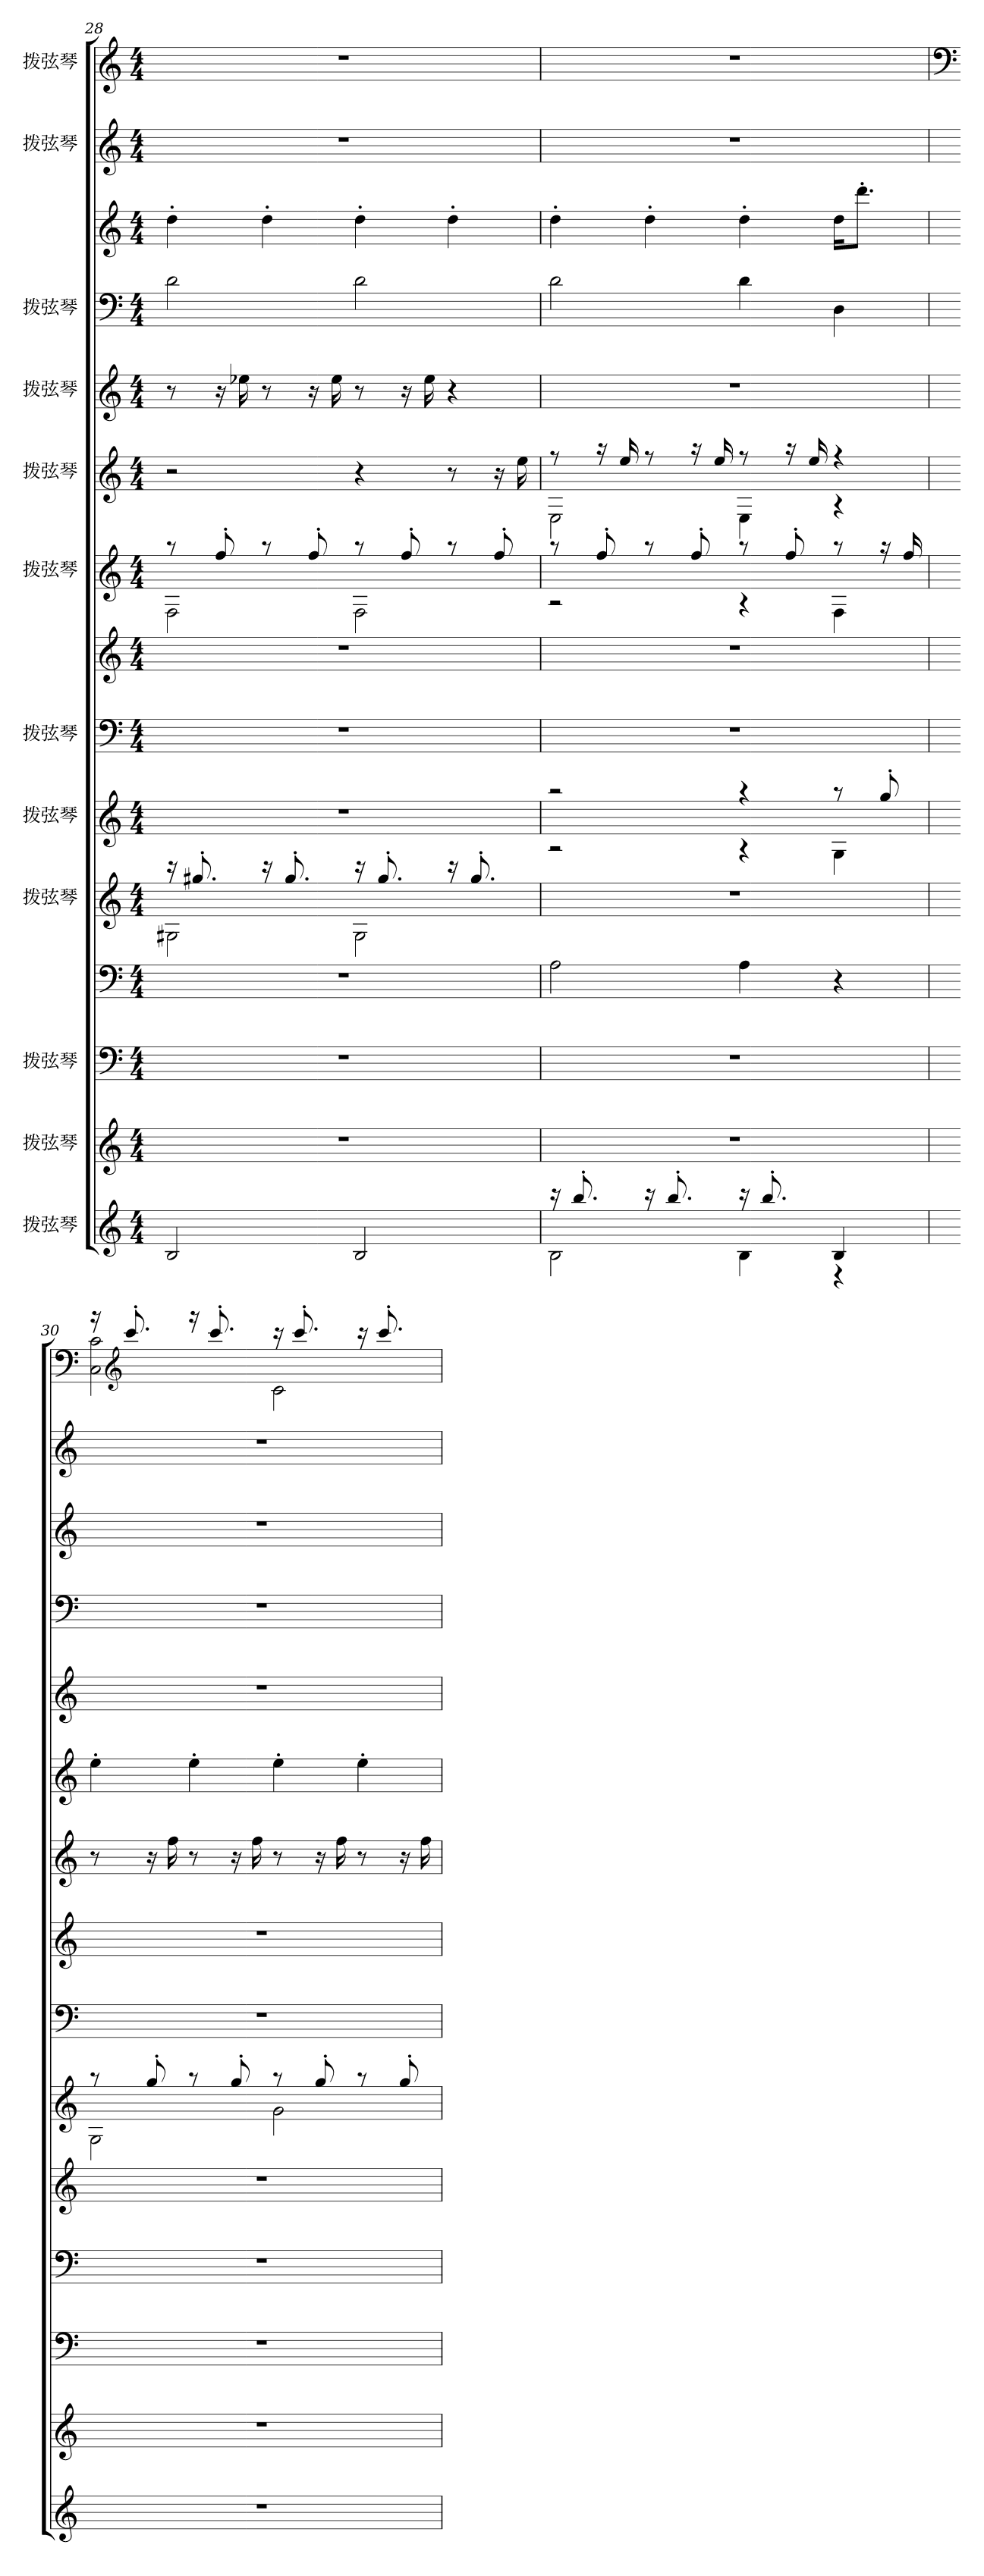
**kern	**kern	**kern	**kern	**kern	**kern	**kern	**kern	**kern	**kern	**kern	**kern	**kern	**kern	**kern
*part12	*part11	*part10	*part10	*part9	*part8	*part7	*part7	*part6	*part5	*part4	*part3	*part3	*part2	*part1
*staff15	*staff14	*staff13	*staff12	*staff11	*staff10	*staff9	*staff8	*staff7	*staff6	*staff5	*staff4	*staff3	*staff2	*staff1
*I"拨弦琴	*I"拨弦琴	*I"拨弦琴	*	*I"拨弦琴	*I"拨弦琴	*I"拨弦琴	*	*I"拨弦琴	*I"拨弦琴	*I"拨弦琴	*I"拨弦琴	*	*I"拨弦琴	*I"拨弦琴
!!LO:PB:g=z
*clefG2	*clefG2	*clefF4	*clefF4	*clefG2	*clefG2	*clefF4	*clefG2	*clefG2	*clefG2	*clefG2	*clefF4	*clefG2	*clefG2	*clefG2
*k[]	*k[]	*k[]	*k[]	*k[]	*k[]	*k[]	*k[]	*k[]	*k[]	*k[]	*k[]	*k[]	*k[]	*k[]
*M4/4	*M4/4	*M4/4	*M4/4	*M4/4	*M4/4	*M4/4	*M4/4	*M4/4	*M4/4	*M4/4	*M4/4	*M4/4	*M4/4	*M4/4
=28	=28	=28	=28	=28	=28	=28	=28	=28	=28	=28	=28	=28	=28	=28
*	*	*	*	*^	*	*	*	*^	*	*	*	*	*	*
2B/	1r	1r	1r	16r	2G#X\	1r	1r	1r	8r	2F\	2r	8r	2d\	4dd'\	1r	1r
.	.	.	.	8.gg#X'/	.	.	.	.	.	.	.	.	.	.	.	.
.	.	.	.	.	.	.	.	.	8ff'/	.	.	16r	.	.	.	.
.	.	.	.	.	.	.	.	.	.	.	.	16ee-X\	.	.	.	.
.	.	.	.	16r	.	.	.	.	8r	.	.	8r	.	4dd'\	.	.
.	.	.	.	8.gg#'/	.	.	.	.	.	.	.	.	.	.	.	.
.	.	.	.	.	.	.	.	.	8ff'/	.	.	16r	.	.	.	.
.	.	.	.	.	.	.	.	.	.	.	.	16ee-\	.	.	.	.
2B/	.	.	.	16r	2G#\	.	.	.	8r	2F\	4r	8r	2d\	4dd'\	.	.
.	.	.	.	8.gg#'/	.	.	.	.	.	.	.	.	.	.	.	.
.	.	.	.	.	.	.	.	.	8ff'/	.	.	16r	.	.	.	.
.	.	.	.	.	.	.	.	.	.	.	.	16ee-\	.	.	.	.
.	.	.	.	16r	.	.	.	.	8r	.	8r	4r	.	4dd'\	.	.
.	.	.	.	8.gg#'/	.	.	.	.	.	.	.	.	.	.	.	.
.	.	.	.	.	.	.	.	.	8ff'/	.	16r	.	.	.	.	.
.	.	.	.	.	.	.	.	.	.	.	16ee\	.	.	.	.	.
*	*	*	*	*v	*v	*	*	*	*	*	*	*	*	*	*	*
=29	=29	=29	=29	=29	=29	=29	=29	=29	=29	=29	=29	=29	=29	=29	=29
*^	*	*	*	*	*^	*	*	*	*	*^	*	*	*	*	*
16r	2B\	1r	1r	2A\	1r	2r	2r	1r	1r	8r	2r	8r	2E\	1r	2d\	4dd'\	1r	1r
8.bb'/	.	.	.	.	.	.	.	.	.	.	.	.	.	.	.	.	.	.
.	.	.	.	.	.	.	.	.	.	8ff'/	.	16r	.	.	.	.	.	.
.	.	.	.	.	.	.	.	.	.	.	.	16ee/	.	.	.	.	.	.
16r	.	.	.	.	.	.	.	.	.	8r	.	8r	.	.	.	4dd'\	.	.
8.bb'/	.	.	.	.	.	.	.	.	.	.	.	.	.	.	.	.	.	.
.	.	.	.	.	.	.	.	.	.	8ff'/	.	16r	.	.	.	.	.	.
.	.	.	.	.	.	.	.	.	.	.	.	16ee/	.	.	.	.	.	.
16r	4B\	.	.	4A\	.	4r	4r	.	.	8r	4r	8r	4E\	.	4d\	4dd'\	.	.
8.bb'/	.	.	.	.	.	.	.	.	.	.	.	.	.	.	.	.	.	.
.	.	.	.	.	.	.	.	.	.	8ff'/	.	16r	.	.	.	.	.	.
.	.	.	.	.	.	.	.	.	.	.	.	16ee/	.	.	.	.	.	.
4B/	4r	.	.	4r	.	8r	4G\	.	.	8r	4F\	4r	4r	.	4D\	16dd\KL	.	.
.	.	.	.	.	.	.	.	.	.	.	.	.	.	.	.	8.ddd'\J	.	.
.	.	.	.	.	.	8gg'/	.	.	.	16r	.	.	.	.	.	.	.	.
.	.	.	.	.	.	.	.	.	.	16ff/	.	.	.	.	.	.	.	.
*	*	*	*	*	*	*	*	*	*	*v	*v	*	*	*	*	*	*	*
*v	*v	*	*	*	*	*	*	*	*	*	*v	*v	*	*	*	*	*
!!LO:PB:g=z
=30	=30	=30	=30	=30	=30	=30	=30	=30	=30	=30	=30	=30	=30	=30	=30
*	*	*	*	*	*	*	*	*	*	*	*	*	*	*	*clefF4
*	*	*	*	*	*	*	*	*	*	*	*	*	*	*	*^
1r	1r	1r	1r	1r	8r	2G\	1r	1r	8r	4ee'\	1r	1r	1r	1r	16r	2C\ 2c\
*	*	*	*	*	*	*	*	*	*	*	*	*	*	*	*clefG2	*
.	.	.	.	.	.	.	.	.	.	.	.	.	.	.	8.ccc'/	.
.	.	.	.	.	8gg'/	.	.	.	16r	.	.	.	.	.	.	.
.	.	.	.	.	.	.	.	.	16ff\	.	.	.	.	.	.	.
.	.	.	.	.	8r	.	.	.	8r	4ee'\	.	.	.	.	16r	.
.	.	.	.	.	.	.	.	.	.	.	.	.	.	.	8.ccc'/	.
.	.	.	.	.	8gg'/	.	.	.	16r	.	.	.	.	.	.	.
.	.	.	.	.	.	.	.	.	16ff\	.	.	.	.	.	.	.
.	.	.	.	.	8r	2g\	.	.	8r	4ee'\	.	.	.	.	16r	2c\
.	.	.	.	.	.	.	.	.	.	.	.	.	.	.	8.ccc'/	.
.	.	.	.	.	8gg'/	.	.	.	16r	.	.	.	.	.	.	.
.	.	.	.	.	.	.	.	.	16ff\	.	.	.	.	.	.	.
.	.	.	.	.	8r	.	.	.	8r	4ee'\	.	.	.	.	16r	.
.	.	.	.	.	.	.	.	.	.	.	.	.	.	.	8.ccc'/	.
.	.	.	.	.	8gg'/	.	.	.	16r	.	.	.	.	.	.	.
.	.	.	.	.	.	.	.	.	16ff\	.	.	.	.	.	.	.
*	*	*	*	*	*v	*v	*	*	*	*	*	*	*	*	*v	*v
=	=	=	=	=	=	=	=	=	=	=	=	=	=	=
*-	*-	*-	*-	*-	*-	*-	*-	*-	*-	*-	*-	*-	*-	*-
